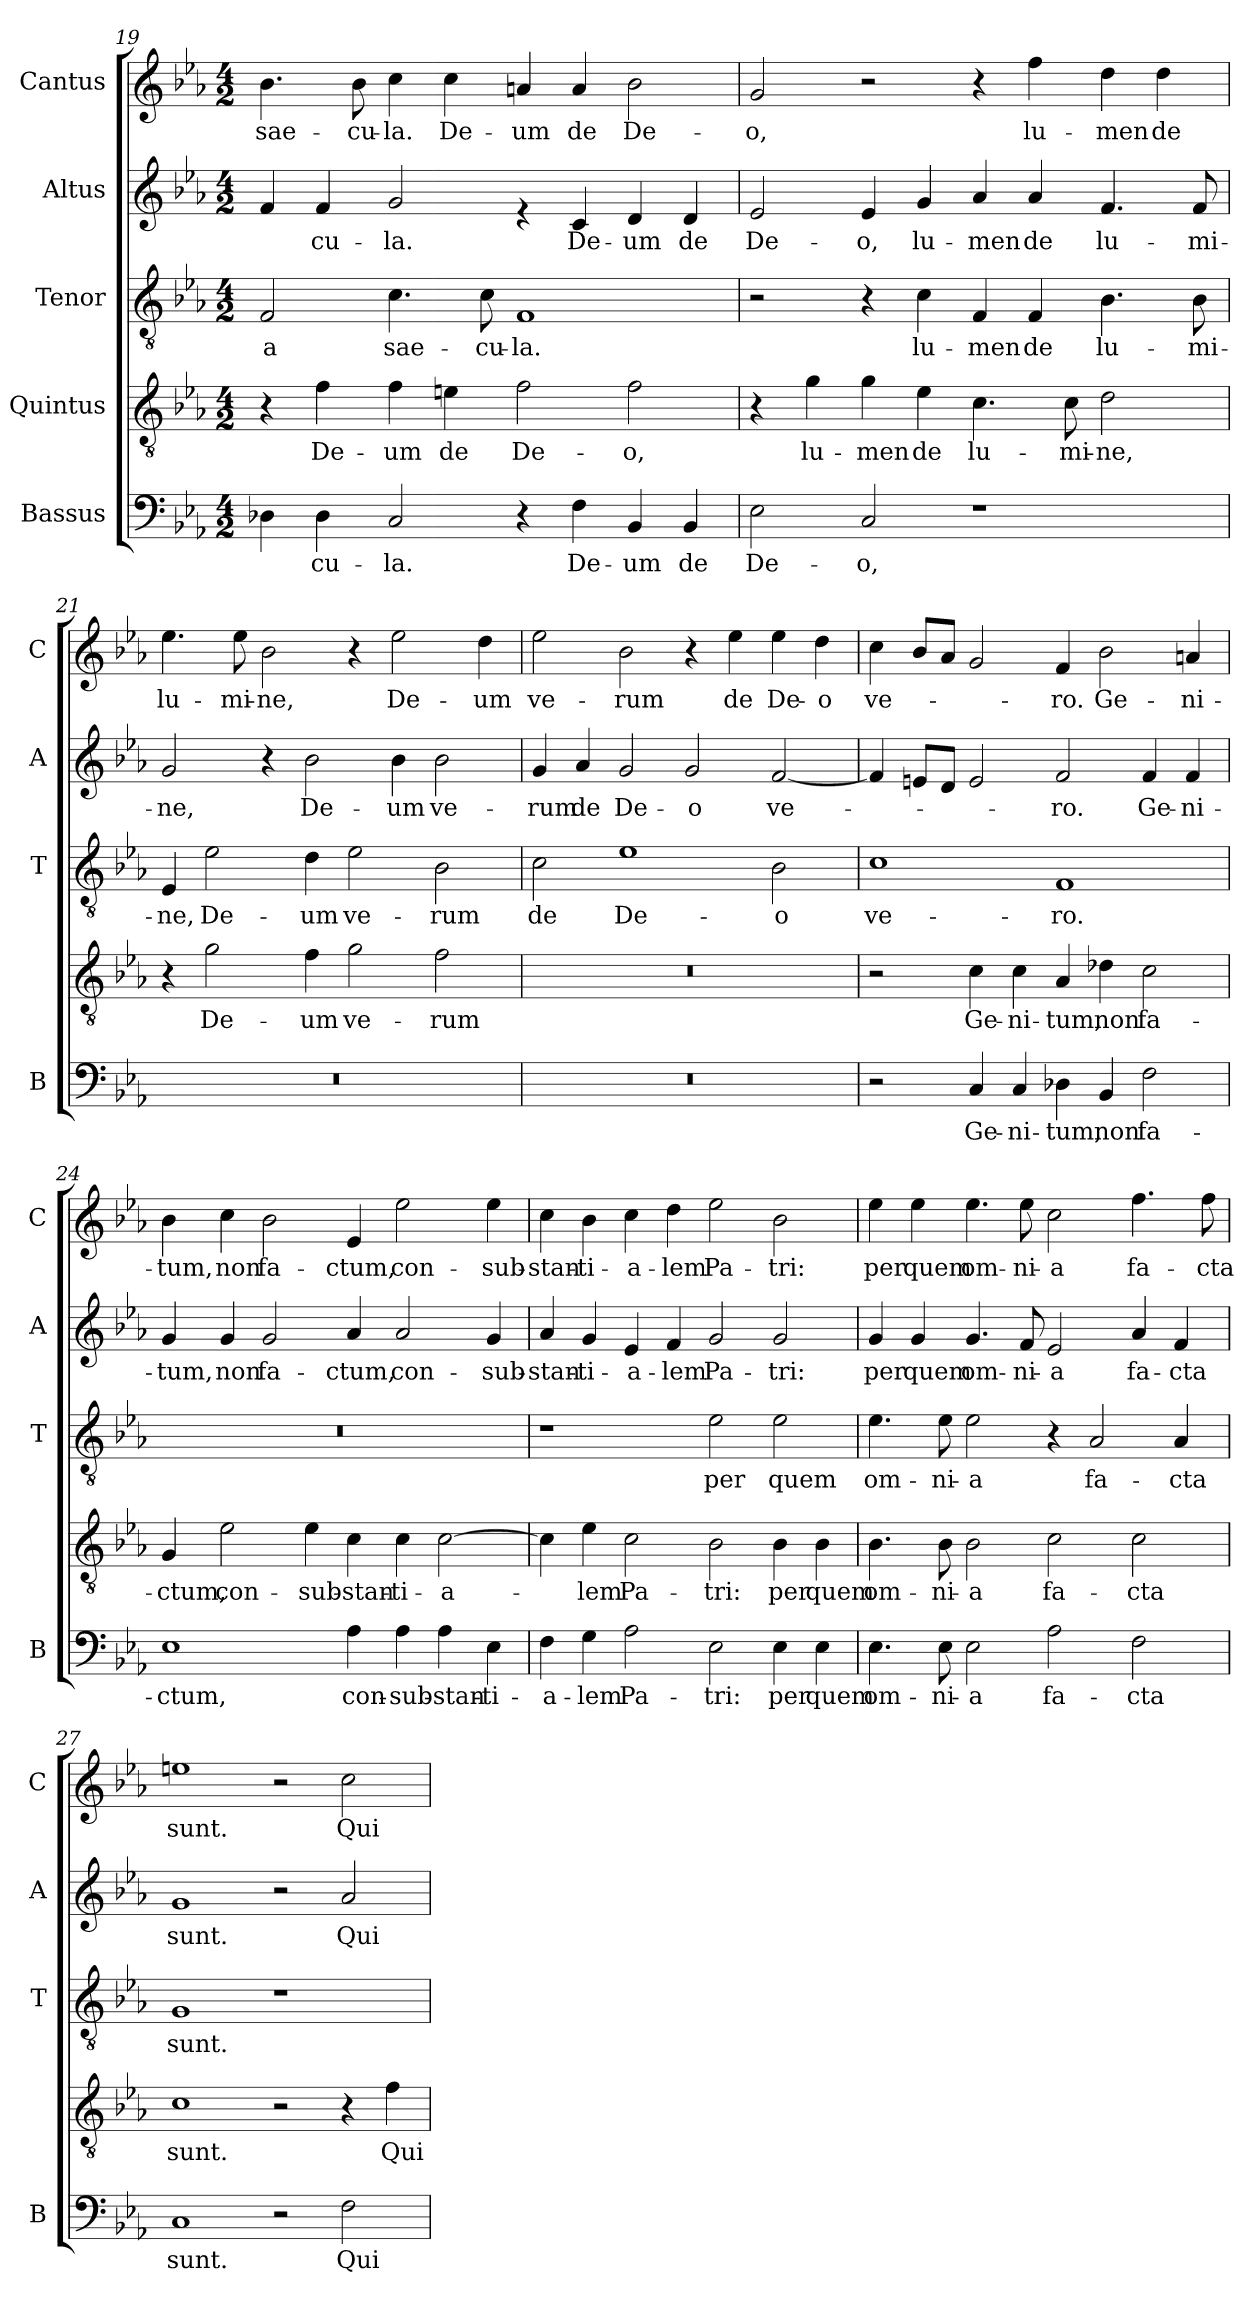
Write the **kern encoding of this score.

**kern	**text	**kern	**text	**kern	**text	**kern	**text	**kern	**text
*part5	*part5	*part4	*part4	*part3	*part3	*part2	*part2	*part1	*part1
*staff5	*staff5	*staff4	*staff4	*staff3	*staff3	*staff2	*staff2	*staff1	*staff1
*I"Bassus	*	*I"Quintus	*	*I"Tenor	*	*I"Altus	*	*I"Cantus	*
*I'B	*	*	*	*I'T	*	*I'A	*	*I'C	*
!!LO:PB:g=z
*clefF4	*	*clefGv2	*	*clefGv2	*	*clefG2	*	*clefG2	*
*k[b-e-a-]	*	*k[b-e-a-]	*	*k[b-e-a-]	*	*k[b-e-a-]	*	*k[b-e-a-]	*
*E-:	*	*E-:	*	*E-:	*	*E-:	*	*E-:	*
*M4/2	*	*M4/2	*	*M4/2	*	*M4/2	*	*M4/2	*
=19	=19	=19	=19	=19	=19	=19	=19	=19	=19
!	!	!	!	!	!LO:LY:b	!	!	!	!LO:LY:b
4D-X\	.	4r	.	2F/	-a	4f/	.	4.b-\	sae-
!	!LO:LY:b	!	!LO:LY:b	!	!	!	!LO:LY:b	!	!
4D-\	-cu-	4f\	De-	.	.	4f/	-cu-	.	.
!	!	!	!	!	!	!	!	!	!LO:LY:b
.	.	.	.	.	.	.	.	8b-\	-cu-
!	!LO:LY:b	!	!LO:LY:b	!	!LO:LY:b	!	!LO:LY:b	!	!LO:LY:b
2C/	-la.	4f\	-um	4.c\	sae-	2g/	-la.	4cc\	-la.
!	!	!	!LO:LY:b	!	!	!	!	!	!LO:LY:b
.	.	4en\	de	.	.	.	.	4cc\	De-
!	!	!	!	!	!LO:LY:b	!	!	!	!
.	.	.	.	8c\	-cu-	.	.	.	.
!	!	!	!LO:LY:b	!	!LO:LY:b	!	!	!	!LO:LY:b
4r	.	2f\	De-	1F	-la.	4re	.	4an/	-um
!	!LO:LY:b	!	!	!	!	!	!LO:LY:b	!	!LO:LY:b
4F\	De-	.	.	.	.	4c/	De-	4a/	de
!	!LO:LY:b	!	!LO:LY:b	!	!	!	!LO:LY:b	!	!LO:LY:b
4BB-/	-um	2f\	-o,	.	.	4d/	-um	2b-\	De-
!	!LO:LY:b	!	!	!	!	!	!LO:LY:b	!	!
4BB-/	de	.	.	.	.	4d/	de	.	.
=20	=20	=20	=20	=20	=20	=20	=20	=20	=20
!	!LO:LY:b	!	!	!	!	!	!LO:LY:b	!	!LO:LY:b
2E-\	De-	4r	.	2r	.	2e-/	De-	2g/	-o,
!	!	!	!LO:LY:b	!	!	!	!	!	!
.	.	4g\	lu-	.	.	.	.	.	.
!	!LO:LY:b	!	!LO:LY:b	!	!	!	!LO:LY:b	!	!
2C/	-o,	4g\	-men	4r	.	4e-/	-o,	2r	.
!	!	!	!LO:LY:b	!	!LO:LY:b	!	!LO:LY:b	!	!
.	.	4e-\	de	4c\	lu-	4g/	lu-	.	.
!	!	!	!LO:LY:b	!	!LO:LY:b	!	!LO:LY:b	!	!
1r	.	4.c\	lu-	4F/	-men	4a-/	-men	4r	.
!	!	!	!	!	!LO:LY:b	!	!LO:LY:b	!	!LO:LY:b
.	.	.	.	4F/	de	4a-/	de	4ff\	lu-
!	!	!	!LO:LY:b	!	!	!	!	!	!
.	.	8c\	-mi-	.	.	.	.	.	.
!	!	!	!LO:LY:b	!	!LO:LY:b	!	!LO:LY:b	!	!LO:LY:b
.	.	2d\	-ne,	4.B-\	lu-	4.f/	lu-	4dd\	-men
!	!	!	!	!	!	!	!	!	!LO:LY:b
.	.	.	.	.	.	.	.	4dd\	de
!	!	!	!	!	!LO:LY:b	!	!LO:LY:b	!	!
.	.	.	.	8B-\	-mi-	8f/	-mi-	.	.
=21	=21	=21	=21	=21	=21	=21	=21	=21	=21
!	!	!	!	!	!LO:LY:b	!	!LO:LY:b	!	!LO:LY:b
0r	.	4r	.	4E-/	-ne,	2g/	-ne,	4.ee-\	lu-
!	!	!	!LO:LY:b	!	!LO:LY:b	!	!	!	!
.	.	2g\	De-	2e-\	De-	.	.	.	.
!	!	!	!	!	!	!	!	!	!LO:LY:b
.	.	.	.	.	.	.	.	8ee-\	-mi-
!	!	!	!	!	!	!	!	!	!LO:LY:b
.	.	.	.	.	.	4r	.	2b-\	-ne,
!	!	!	!LO:LY:b	!	!LO:LY:b	!	!LO:LY:b	!	!
.	.	4f\	-um	4d\	-um	2b-\	De-	.	.
!	!	!	!LO:LY:b	!	!LO:LY:b	!	!	!	!
.	.	2g\	ve-	2e-\	ve-	.	.	4r	.
!	!	!	!	!	!	!	!LO:LY:b	!	!LO:LY:b
.	.	.	.	.	.	4b-\	-um	2ee-\	De-
!	!	!	!LO:LY:b	!	!LO:LY:b	!	!LO:LY:b	!	!
.	.	2f\	-rum	2B-\	-rum	2b-\	ve-	.	.
!	!	!	!	!	!	!	!	!	!LO:LY:b
.	.	.	.	.	.	.	.	4dd\	-um
!!LO:LB:g=z
=22	=22	=22	=22	=22	=22	=22	=22	=22	=22
!	!	!	!	!	!LO:LY:b	!	!LO:LY:b	!	!LO:LY:b
0r	.	0r	.	2c\	de	4g/	-rum	2ee-\	ve-
!	!	!	!	!	!	!	!LO:LY:b	!	!
.	.	.	.	.	.	4a-/	de	.	.
!	!	!	!	!	!LO:LY:b	!	!LO:LY:b	!	!LO:LY:b
.	.	.	.	1e-	De-	2g/	De-	2b-\	-rum
!	!	!	!	!	!	!	!LO:LY:b	!	!
.	.	.	.	.	.	2g/	-o	4r	.
!	!	!	!	!	!	!	!	!	!LO:LY:b
.	.	.	.	.	.	.	.	4ee-\	de
!	!	!	!	!	!LO:LY:b	!	!LO:LY:b	!	!LO:LY:b
.	.	.	.	2B-\	-o	[2f/	ve-	4ee-\	De-
!	!	!	!	!	!	!	!	!	!LO:LY:b
.	.	.	.	.	.	.	.	4dd\	-o
=23	=23	=23	=23	=23	=23	=23	=23	=23	=23
!	!	!	!	!	!LO:LY:b	!	!	!	!LO:LY:b
2r	.	2r	.	1c	ve-	4f/]	.	4cc\	ve-
.	.	.	.	.	.	8en/L	.	8b-/L	.
.	.	.	.	.	.	8d/J	.	8a-/J	.
!	!LO:LY:b	!	!LO:LY:b	!	!	!	!	!	!
4C/	Ge-	4c\	Ge-	.	.	2e/	.	2g/	.
!	!LO:LY:b	!	!LO:LY:b	!	!	!	!	!	!
4C/	-ni-	4c\	-ni-	.	.	.	.	.	.
!	!LO:LY:b	!	!LO:LY:b	!	!LO:LY:b	!	!LO:LY:b	!	!LO:LY:b
4D-X\	-tum,	4A-/	-tum,	1F	-ro.	2f/	-ro.	4f/	-ro.
!	!LO:LY:b	!	!LO:LY:b	!	!	!	!	!	!LO:LY:b
4BB-/	non	4d-X\	non	.	.	.	.	2b-\	Ge-
!	!LO:LY:b	!	!LO:LY:b	!	!	!	!LO:LY:b	!	!
2F\	fa-	2c\	fa-	.	.	4f/	Ge-	.	.
!	!	!	!	!	!	!	!LO:LY:b	!	!LO:LY:b
.	.	.	.	.	.	4f/	-ni-	4an/	-ni-
=24	=24	=24	=24	=24	=24	=24	=24	=24	=24
!	!LO:LY:b	!	!LO:LY:b	!	!	!	!LO:LY:b	!	!LO:LY:b
1E-	-ctum,	4G/	-ctum,	0r	.	4g/	-tum,	4b-\	-tum,
!	!	!	!LO:LY:b	!	!	!	!LO:LY:b	!	!LO:LY:b
.	.	2e-\	con-	.	.	4g/	non	4cc\	non
!	!	!	!	!	!	!	!LO:LY:b	!	!LO:LY:b
.	.	.	.	.	.	2g/	fa-	2b-\	fa-
!	!	!	!LO:LY:b	!	!	!	!	!	!
.	.	4e-\	-sub-	.	.	.	.	.	.
!	!LO:LY:b	!	!LO:LY:b	!	!	!	!LO:LY:b	!	!LO:LY:b
4A-\	con-	4c\	-stan-	.	.	4a-/	-ctum,	4e-/	-ctum,
!	!LO:LY:b	!	!LO:LY:b	!	!	!	!LO:LY:b	!	!LO:LY:b
4A-\	-sub-	4c\	-ti-	.	.	2a-/	con-	2ee-\	con-
!	!LO:LY:b	!	!LO:LY:b	!	!	!	!	!	!
4A-\	-stan-	[2c\	-a-	.	.	.	.	.	.
!	!LO:LY:b	!	!	!	!	!	!LO:LY:b	!	!LO:LY:b
4E-\	-ti-	.	.	.	.	4g/	-sub-	4ee-\	-sub-
!!LO:LB:g=z
=25	=25	=25	=25	=25	=25	=25	=25	=25	=25
!	!LO:LY:b	!	!	!	!	!	!LO:LY:b	!	!LO:LY:b
4F\	-a-	4c\]	.	1r	.	4a-/	-stan-	4cc\	-stan-
!	!LO:LY:b	!	!LO:LY:b	!	!	!	!LO:LY:b	!	!LO:LY:b
4G\	-lem	4e-\	-lem	.	.	4g/	-ti-	4b-\	-ti-
!	!LO:LY:b	!	!LO:LY:b	!	!	!	!LO:LY:b	!	!LO:LY:b
2A-\	Pa-	2c\	Pa-	.	.	4e-/	-a-	4cc\	-a-
!	!	!	!	!	!	!	!LO:LY:b	!	!LO:LY:b
.	.	.	.	.	.	4f/	-lem	4dd\	-lem
!	!LO:LY:b	!	!LO:LY:b	!	!LO:LY:b	!	!LO:LY:b	!	!LO:LY:b
2E-\	-tri:	2B-\	-tri:	2e-\	per	2g/	Pa-	2ee-\	Pa-
!	!LO:LY:b	!	!LO:LY:b	!	!LO:LY:b	!	!LO:LY:b	!	!LO:LY:b
4E-\	per	4B-\	per	2e-\	quem	2g/	-tri:	2b-\	-tri:
!	!LO:LY:b	!	!LO:LY:b	!	!	!	!	!	!
4E-\	quem	4B-\	quem	.	.	.	.	.	.
=26	=26	=26	=26	=26	=26	=26	=26	=26	=26
!	!LO:LY:b	!	!LO:LY:b	!	!LO:LY:b	!	!LO:LY:b	!	!LO:LY:b
4.E-\	om-	4.B-\	om-	4.e-\	om-	4g/	per	4ee-\	per
!	!	!	!	!	!	!	!LO:LY:b	!	!LO:LY:b
.	.	.	.	.	.	4g/	quem	4ee-\	quem
!	!LO:LY:b	!	!LO:LY:b	!	!LO:LY:b	!	!	!	!
8E-\	-ni-	8B-\	-ni-	8e-\	-ni-	.	.	.	.
!	!LO:LY:b	!	!LO:LY:b	!	!LO:LY:b	!	!LO:LY:b	!	!LO:LY:b
2E-\	-a	2B-\	-a	2e-\	-a	4.g/	om-	4.ee-\	om-
!	!	!	!	!	!	!	!LO:LY:b	!	!LO:LY:b
.	.	.	.	.	.	8f/	-ni-	8ee-\	-ni-
!	!LO:LY:b	!	!LO:LY:b	!	!	!	!LO:LY:b	!	!LO:LY:b
2A-\	fa-	2c\	fa-	4r	.	2e-/	-a	2cc\	-a
!	!	!	!	!	!LO:LY:b	!	!	!	!
.	.	.	.	2A-/	fa-	.	.	.	.
!	!LO:LY:b	!	!LO:LY:b	!	!	!	!LO:LY:b	!	!LO:LY:b
2F\	-cta	2c\	-cta	.	.	4a-/	fa-	4.ff\	fa-
!	!	!	!	!	!LO:LY:b	!	!LO:LY:b	!	!
.	.	.	.	4A-/	-cta	4f/	-cta	.	.
!	!	!	!	!	!	!	!	!	!LO:LY:b
.	.	.	.	.	.	.	.	8ff\	-cta
=27	=27	=27	=27	=27	=27	=27	=27	=27	=27
!	!LO:LY:b	!	!LO:LY:b	!	!LO:LY:b	!	!LO:LY:b	!	!LO:LY:b
1C	sunt.	1c	sunt.	1G	sunt.	1g	sunt.	1een	sunt.
2r	.	2r	.	1r	.	2r	.	2r	.
!	!LO:LY:b	!	!	!	!	!	!LO:LY:b	!	!LO:LY:b
2F\	Qui	4r	.	.	.	2a-/	Qui	2cc\	Qui
!	!	!	!LO:LY:b	!	!	!	!	!	!
.	.	4f\	Qui	.	.	.	.	.	.
=	=	=	=	=	=	=	=	=	=
*-	*-	*-	*-	*-	*-	*-	*-	*-	*-
